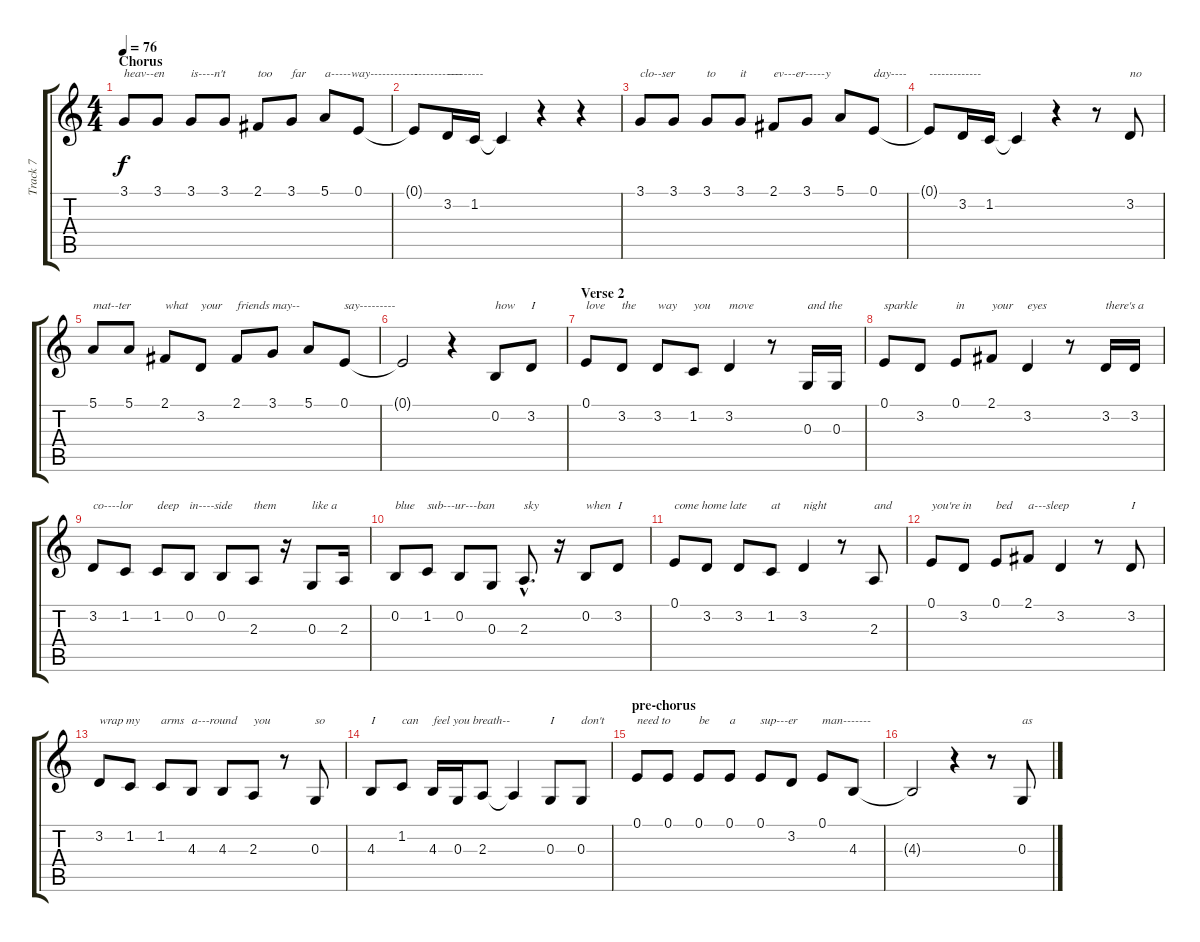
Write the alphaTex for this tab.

\track ("Track 7" "Track 7") {instrument lead6voice}
\staff {score tabs}
\tuning (E4 B3 G3 D3 A2 E2) {hide}
\ts (4 4)
\section ("" "Chorus")
\tempo 76
\clef g2
\ks c
3.1.8{txt "heav--en" dy f} 3.1.8 3.1.8{txt "is----n't"} 3.1.8 2.1.8{txt "too"} 3.1.8{txt "far"} 5.1.8{txt "a-----way------------"} 0.1.8 |
0.1{t}.8{txt "------------"} 3.2.16{txt "---------"} 1.2.16 1.2{t}.4 r.4 r.4 |
3.1.8{txt "clo--ser"} 3.1.8 3.1.8{txt "to"} 3.1.8{txt "it"} 2.1.8{txt "ev---er-----y"} 3.1.8 5.1.8 0.1.8{txt "day----"} |
0.1{t}.8{txt "-------------"} 3.2.16 1.2.16 1.2{t}.4 r.4 r.8 3.2.8{txt "no"} |
5.1.8{txt "mat--ter"} 5.1.8 2.1.8{txt "what"} 3.2.8{txt "your"} 2.1.8{txt "friends may--"} 3.1.8 5.1.8 0.1.8{txt "say---------"} |
0.1{t}.2 r.4 0.2.8{txt "how"} 3.2.8{txt "I"} |
\section ("" "Verse 2")
0.1.8{txt "love"} 3.2.8{txt "the"} 3.2.8{txt "way"} 1.2.8{txt "you"} 3.2.4{txt "move"} r.8 0.3.16{txt "and the"} 0.3.16 |
0.1.8{txt "sparkle"} 3.2.8 0.1.8{txt "in"} 2.1.8{txt "your"} 3.2.4{txt "eyes"} r.8 3.2.16{txt "there's a"} 3.2.16 |
3.2.8{txt "co----lor"} 1.2.8 1.2.8{txt "deep"} 0.2.8{txt "in----side"} 0.2.8 2.3.8{txt "them"} r.16 0.3.8{txt "like a"} 2.3.16 |
0.2.8{txt "blue"} 1.2.8{txt "sub---ur---ban"} 0.2.8 0.3.8 2.3{hac}.8{d txt "sky"} r.16 0.2.8{txt "when"} 3.2.8{txt "I"} |
0.1.8{txt "come home late"} 3.2.8 3.2.8 1.2.8{txt "at"} 3.2.4{txt "night"} r.8 2.3.8{txt "and"} |
0.1.8{txt "you're in"} 3.2.8 0.1.8{txt "bed"} 2.1.8{txt "a---sleep"} 3.2.4 r.8 3.2.8{txt "I"} |
3.2.8{txt "wrap my"} 1.2.8 1.2.8{txt "arms"} 4.3.8{txt "a---round"} 4.3.8 2.3.8{txt "you"} r.8 0.3.8{txt "so"} |
4.3.8{txt "I"} 1.2.8{txt "can"} 4.3.16{txt "feel you breath--"} 0.3.16 2.3.8 2.3{t}.4 0.3.8{txt "I"} 0.3.8{txt "don't"} |
\section ("" "pre-chorus")
0.1.8{txt "need to"} 0.1.8 0.1.8{txt "be"} 0.1.8{txt "a"} 0.1.8{txt "sup---er"} 3.2.8 0.1.8{txt "man-------"} 4.3.8 |
4.3{t}.2 r.4 r.8 0.3.8{txt "as"}
